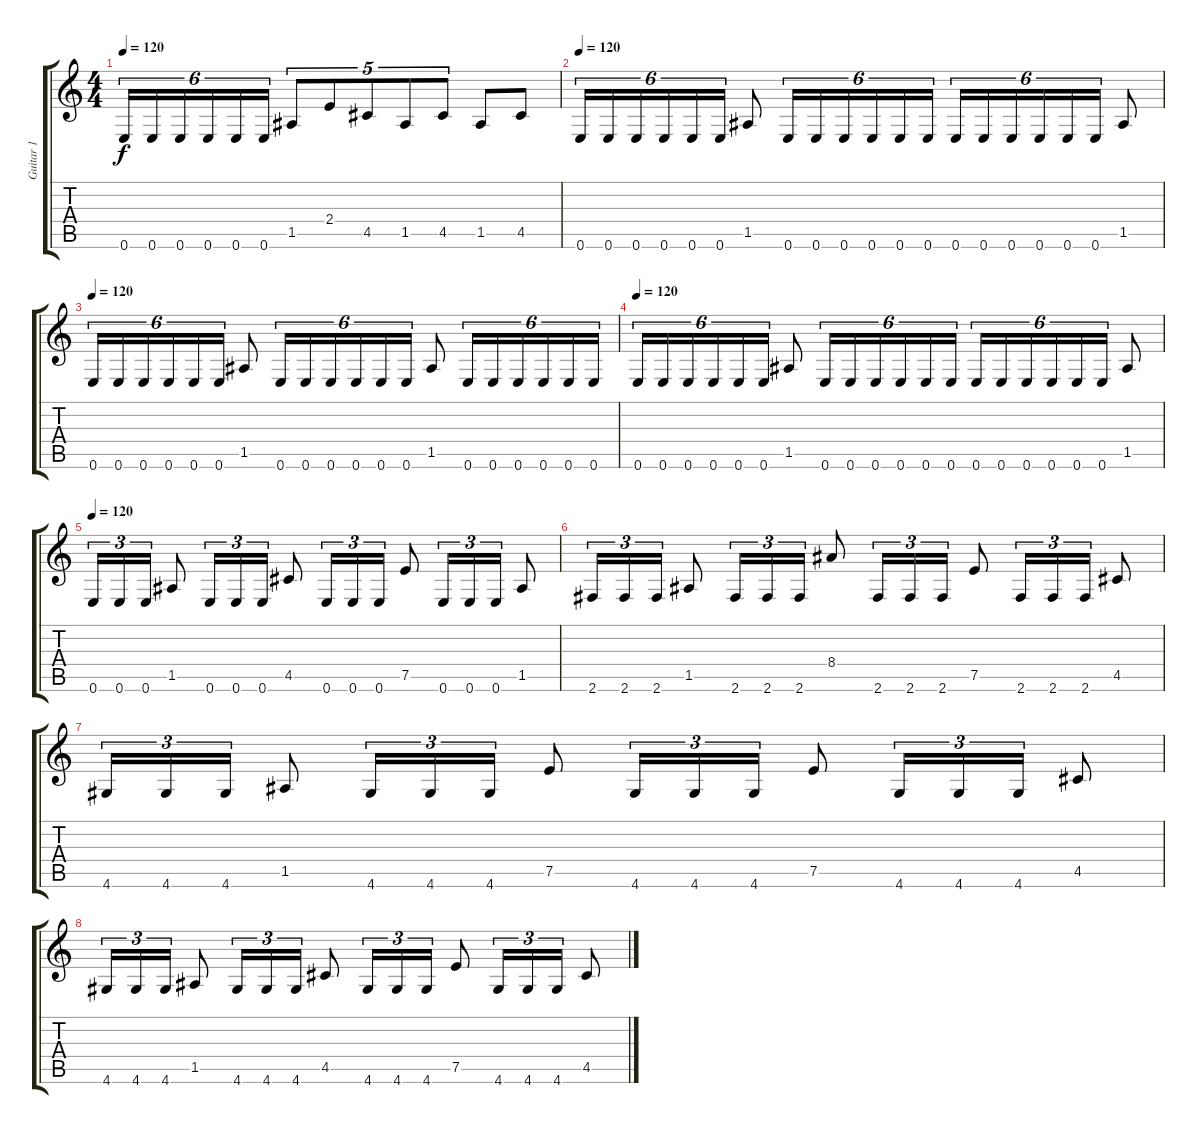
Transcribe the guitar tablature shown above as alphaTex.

\track ("Guitar 1" "Guitar 1") {instrument distortionguitar}
\staff {score tabs}
\tuning (E4 B3 G3 D3 A2 E2) {hide}
\ts (4 4)
\tempo 120
\clef g2
\ks c
0.6.16{tu (6 4) dy f} 0.6.16{tu (6 4)} 0.6.16{tu (6 4)} 0.6.16{tu (6 4)} 0.6.16{tu (6 4)} 0.6.16{tu (6 4)} 1.5.8{tu (5 4)} 2.4.8{tu (5 4)} 4.5.8{tu (5 4)} 1.5.8{tu (5 4)} 4.5.8{tu (5 4)} 1.5.8 4.5.8 |
\tempo 120
0.6.16{tu (6 4)} 0.6.16{tu (6 4)} 0.6.16{tu (6 4)} 0.6.16{tu (6 4)} 0.6.16{tu (6 4)} 0.6.16{tu (6 4)} 1.5.8 0.6.16{tu (6 4)} 0.6.16{tu (6 4)} 0.6.16{tu (6 4)} 0.6.16{tu (6 4)} 0.6.16{tu (6 4)} 0.6.16{tu (6 4)} 0.6.16{tu (6 4)} 0.6.16{tu (6 4)} 0.6.16{tu (6 4)} 0.6.16{tu (6 4)} 0.6.16{tu (6 4)} 0.6.16{tu (6 4)} 1.5.8 |
\tempo 120
0.6.16{tu (6 4)} 0.6.16{tu (6 4)} 0.6.16{tu (6 4)} 0.6.16{tu (6 4)} 0.6.16{tu (6 4)} 0.6.16{tu (6 4)} 1.5.8 0.6.16{tu (6 4)} 0.6.16{tu (6 4)} 0.6.16{tu (6 4)} 0.6.16{tu (6 4)} 0.6.16{tu (6 4)} 0.6.16{tu (6 4)} 1.5.8 0.6.16{tu (6 4)} 0.6.16{tu (6 4)} 0.6.16{tu (6 4)} 0.6.16{tu (6 4)} 0.6.16{tu (6 4)} 0.6.16{tu (6 4)} |
\tempo 120
0.6.16{tu (6 4)} 0.6.16{tu (6 4)} 0.6.16{tu (6 4)} 0.6.16{tu (6 4)} 0.6.16{tu (6 4)} 0.6.16{tu (6 4)} 1.5.8 0.6.16{tu (6 4)} 0.6.16{tu (6 4)} 0.6.16{tu (6 4)} 0.6.16{tu (6 4)} 0.6.16{tu (6 4)} 0.6.16{tu (6 4)} 0.6.16{tu (6 4)} 0.6.16{tu (6 4)} 0.6.16{tu (6 4)} 0.6.16{tu (6 4)} 0.6.16{tu (6 4)} 0.6.16{tu (6 4)} 1.5.8 |
\tempo 120
0.6.16{tu (3 2)} 0.6.16{tu (3 2)} 0.6.16{tu (3 2)} 1.5.8 0.6.16{tu (3 2)} 0.6.16{tu (3 2)} 0.6.16{tu (3 2)} 4.5.8 0.6.16{tu (3 2)} 0.6.16{tu (3 2)} 0.6.16{tu (3 2)} 7.5.8 0.6.16{tu (3 2)} 0.6.16{tu (3 2)} 0.6.16{tu (3 2)} 1.5.8 |
2.6.16{tu (3 2)} 2.6.16{tu (3 2)} 2.6.16{tu (3 2)} 1.5.8 2.6.16{tu (3 2)} 2.6.16{tu (3 2)} 2.6.16{tu (3 2)} 8.4.8 2.6.16{tu (3 2)} 2.6.16{tu (3 2)} 2.6.16{tu (3 2)} 7.5.8 2.6.16{tu (3 2)} 2.6.16{tu (3 2)} 2.6.16{tu (3 2)} 4.5.8 |
4.6.16{tu (3 2)} 4.6.16{tu (3 2)} 4.6.16{tu (3 2)} 1.5.8 4.6.16{tu (3 2)} 4.6.16{tu (3 2)} 4.6.16{tu (3 2)} 7.5.8 4.6.16{tu (3 2)} 4.6.16{tu (3 2)} 4.6.16{tu (3 2)} 7.5.8 4.6.16{tu (3 2)} 4.6.16{tu (3 2)} 4.6.16{tu (3 2)} 4.5.8 |
4.6.16{tu (3 2)} 4.6.16{tu (3 2)} 4.6.16{tu (3 2)} 1.5.8 4.6.16{tu (3 2)} 4.6.16{tu (3 2)} 4.6.16{tu (3 2)} 4.5.8 4.6.16{tu (3 2)} 4.6.16{tu (3 2)} 4.6.16{tu (3 2)} 7.5.8 4.6.16{tu (3 2)} 4.6.16{tu (3 2)} 4.6.16{tu (3 2)} 4.5.8
